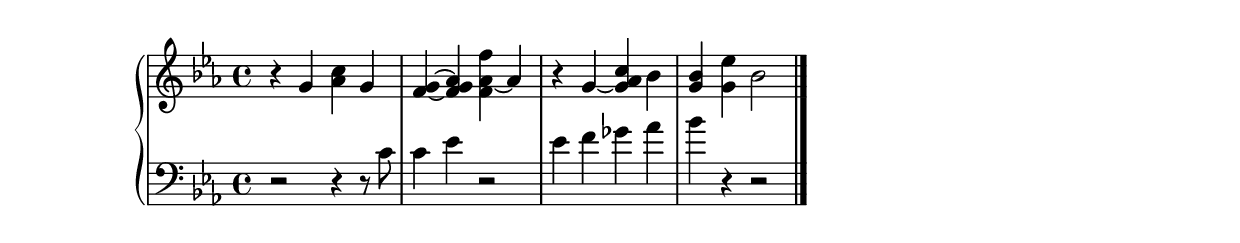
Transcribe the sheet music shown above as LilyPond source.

% lilypond --pspdfopt=TeX -dcrop file.ly

\version "2.22.2"
\language "english"

\new GrandStaff <<
\new Staff \relative c'' {
\clef treble
\key ef \major

r4
g4
<< af4 c4 >>
g4

<< f4~ g4~ >>
<< f4 g4 af4 >>
<< f4 af4~ f'4 >>
af,4

r4
g4~
<< g4~ af c >>
bf

<< g4 bf4 >>
<< g4 ef'4 >>
bf2

}


\new Staff \relative c {
\clef bass
\key ef \major

r2
r4
r8
c'8

c4
ef4
r2

ef4
f4
gf4
af4

bf4
r4
r2

\bar "|."

}
>>